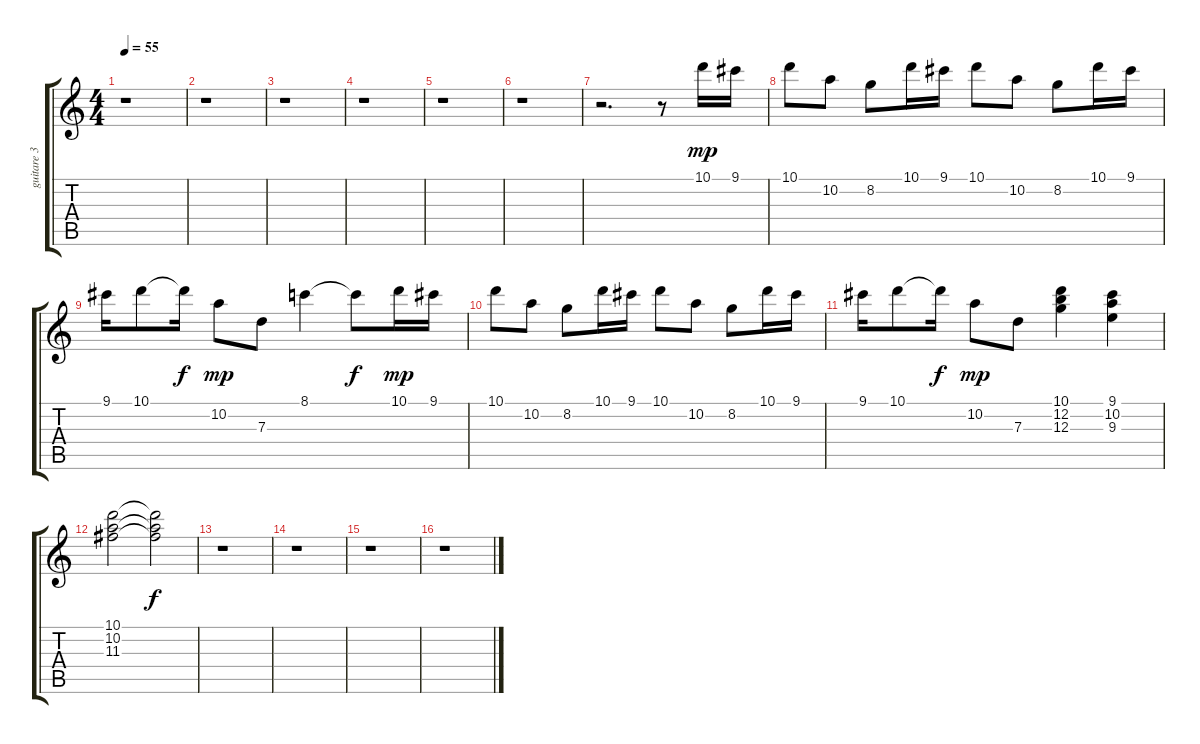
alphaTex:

\track ("guitare 3" "guitare 3") {instrument electricguitarjazz}
\staff {score tabs}
\tuning (E4 B3 G3 D3 A2 E2) {hide}
\ts (4 4)
\tempo 55
\clef g2
\ks c
r.1{dy mp} |
r.1 |
r.1 |
r.1 |
r.1 |
r.1 |
r.2{d} r.8 10.1.16 9.1.16 |
10.1.8 10.2.8 8.2.8 10.1.16 9.1.16 10.1.8 10.2.8 8.2.8 10.1.16 9.1.16 |
9.1.16 10.1.8 10.1{t}.16{dy f} 10.2.8{dy mp} 7.3.8 8.1.4 8.1{t}.8{dy f} 10.1.16{dy mp} 9.1.16 |
10.1.8 10.2.8 8.2.8 10.1.16 9.1.16 10.1.8 10.2.8 8.2.8 10.1.16 9.1.16 |
9.1.16 10.1.8 10.1{t}.16{dy f} 10.2.8{dy mp} 7.3.8 (10.1 12.2 12.3).4 (9.1 10.2 9.3).4 |
(10.1 10.2 11.3).2 (10.1{t} 10.2{t} 11.3{t}).2{dy f} |
r.1 |
r.1 |
r.1 |
r.1
